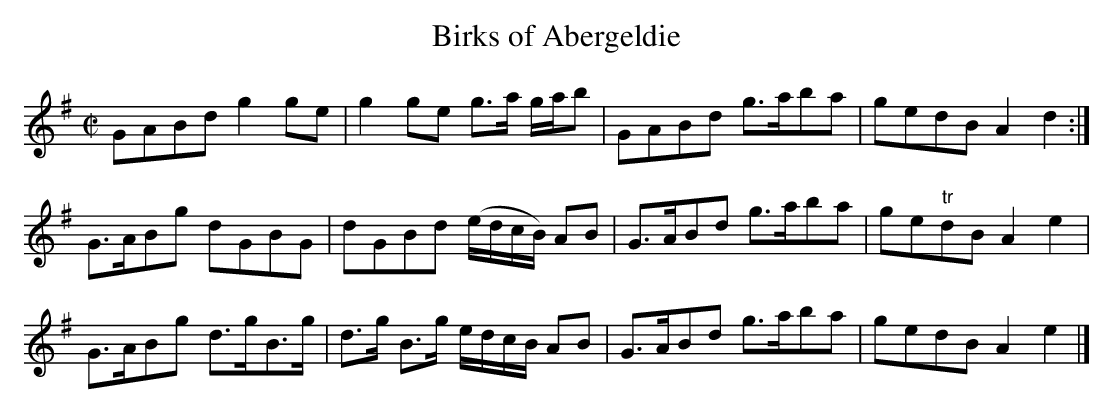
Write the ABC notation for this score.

X:1
T:Birks of Abergeldie
M:C|
K:G
GABd g2ge| g2ge g>a g/a/b| GABd g>aba| gedB A2d2:|
G>ABg dGBG| dGBd (e/d/c/B/) AB| G>ABd g>aba| ge"tr"dB A2e2|
G>ABg d>gB>g| d>g B>g e/d/c/B/ AB| G>ABd g>aba| gedB A2e2|]
